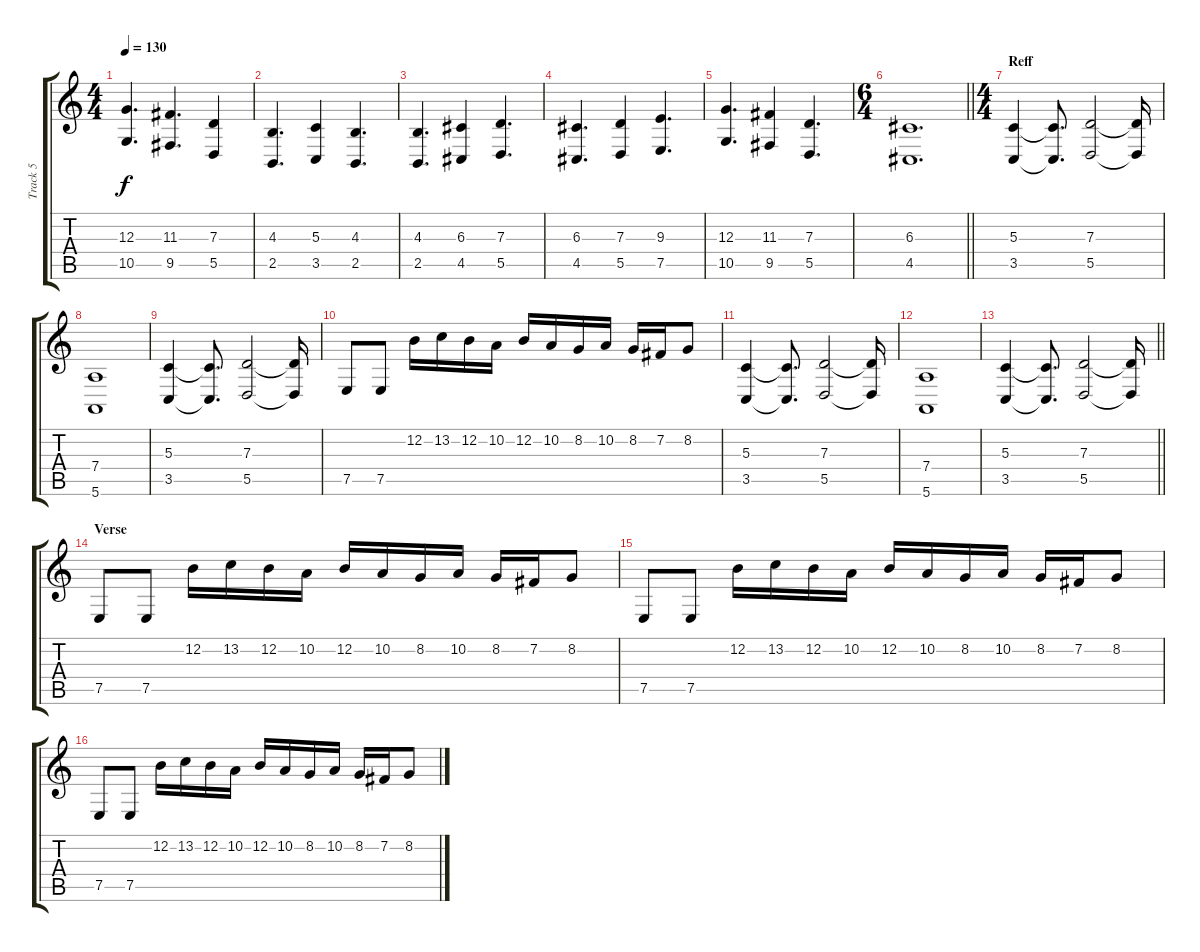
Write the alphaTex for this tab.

\track ("Track 5" "Track 5") {instrument stringensemble1}
\staff {score tabs}
\tuning (E4 B3 G3 D3 A2 E2) {hide}
\ts (4 4)
\tempo 130
\clef g2
\ks c
(12.3 10.5).4{d dy f} (11.3 9.5).4{d} (7.3 5.5).4 |
(4.3 2.5).4{d} (5.3 3.5).4 (4.3 2.5).4{d} |
(4.3 2.5).4{d} (6.3 4.5).4 (7.3 5.5).4{d} |
(6.3 4.5).4{d} (7.3 5.5).4 (9.3 7.5).4{d} |
(12.3 10.5).4{d} (11.3 9.5).4 (7.3 5.5).4{d} |
\ts (6 4)
\barLineRight lightlight
(6.3 4.5).1{d} |
\ts (4 4)
\section ("" "Reff")
(5.3 3.5).4 (5.3{t} 3.5{t}).8{d} (7.3 5.5).2 (7.3{t} 5.5{t}).16 |
(7.4 5.6).1 |
(5.3 3.5).4 (5.3{t} 3.5{t}).8{d} (7.3 5.5).2 (7.3{t} 5.5{t}).16 |
7.5.8 7.5.8 12.2.16 13.2.16 12.2.16 10.2.16 12.2.16 10.2.16 8.2.16 10.2.16 8.2.16 7.2.16 8.2.8 |
(5.3 3.5).4 (5.3{t} 3.5{t}).8{d} (7.3 5.5).2 (7.3{t} 5.5{t}).16 |
(7.4 5.6).1 |
\barLineRight lightlight
(5.3 3.5).4 (5.3{t} 3.5{t}).8{d} (7.3 5.5).2 (7.3{t} 5.5{t}).16 |
\section ("" "Verse")
7.5.8 7.5.8 12.2.16 13.2.16 12.2.16 10.2.16 12.2.16 10.2.16 8.2.16 10.2.16 8.2.16 7.2.16 8.2.8 |
7.5.8 7.5.8 12.2.16 13.2.16 12.2.16 10.2.16 12.2.16 10.2.16 8.2.16 10.2.16 8.2.16 7.2.16 8.2.8 |
7.5.8 7.5.8 12.2.16 13.2.16 12.2.16 10.2.16 12.2.16 10.2.16 8.2.16 10.2.16 8.2.16 7.2.16 8.2.8
